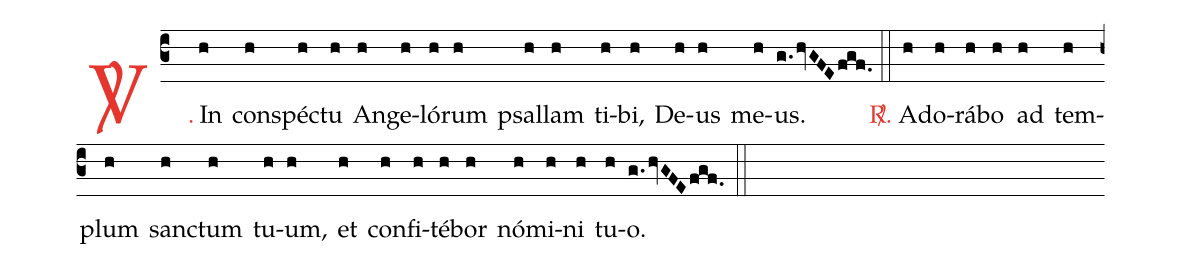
%%
(c3)
<c><sp>V/</sp>.</c>() In(h) con(h)spé(h)ctu(h) An(h)ge(h)ló(h)rum(h) psal(h)lam(h) ti(h)bi,(h) De(h)us(h) me(h)us.(g.hvGFEfgf.) (::)

<c><sp>R/</sp>.</c> A(h)do(h)rá(h)bo(h) ad(h) tem(h)plum(h) san(h)ctum(h) tu(h)um,(h) et(h) con(h)fi(h)té(h)bor(h) nó(h)mi(h)ni(h) tu(h)o.(g.hvGFEfgf.) (::)
